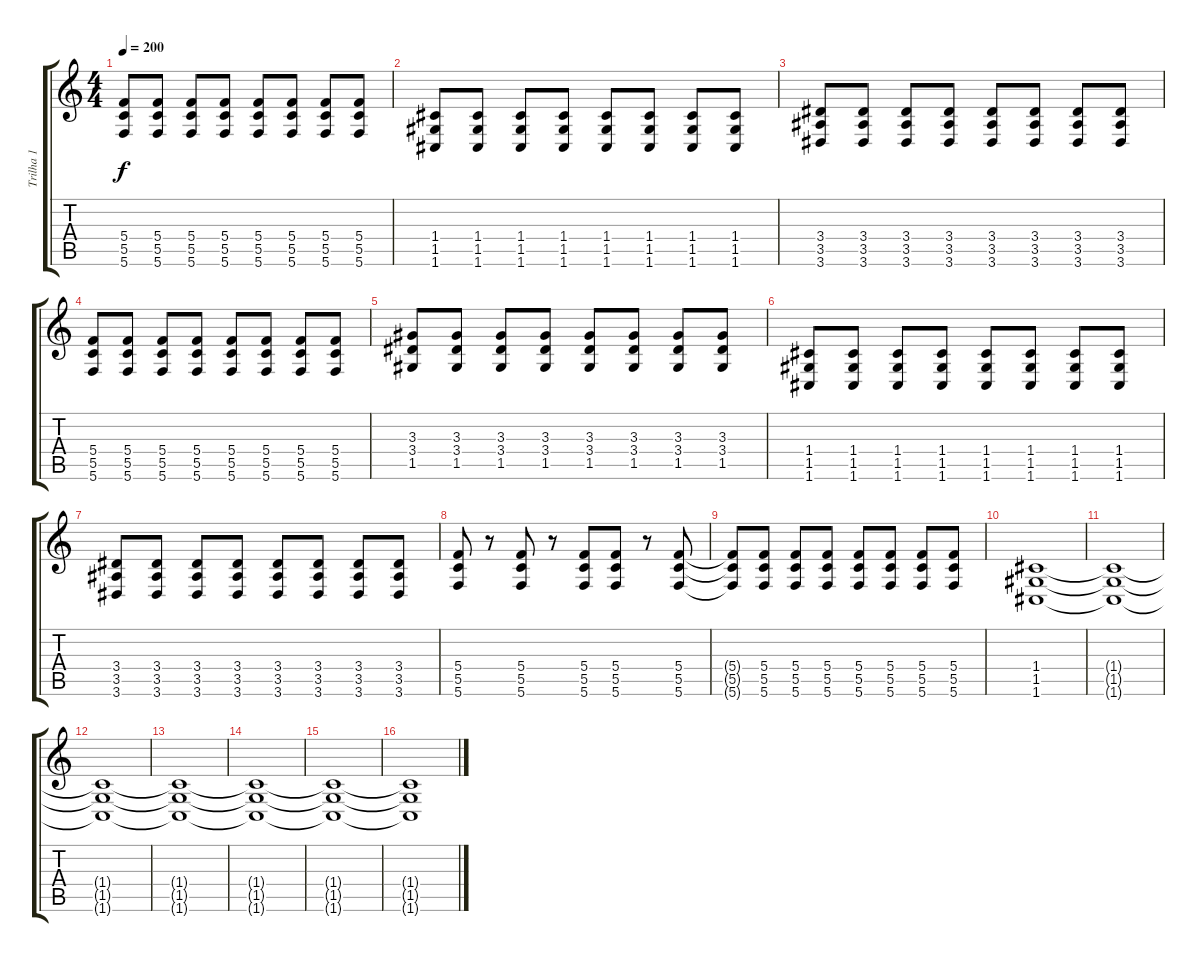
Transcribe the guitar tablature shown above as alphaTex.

\track ("Trilha 1" "Trilha 1") {instrument overdrivenguitar}
\staff {score tabs}
\tuning (D4 A3 F3 C3 G2 C2) {hide}
\ts (4 4)
\tempo 200
\clef g2
\ks c
(5.4{t} 5.5{t} 5.6{t}).8{dy f} (5.4 5.5 5.6).8 (5.4 5.5 5.6).8 (5.4 5.5 5.6).8 (5.4 5.5 5.6).8 (5.4 5.5 5.6).8 (5.4 5.5 5.6).8 (5.4 5.5 5.6).8 |
(1.4 1.5 1.6).8 (1.4 1.5 1.6).8 (1.4 1.5 1.6).8 (1.4 1.5 1.6).8 (1.4 1.5 1.6).8 (1.4 1.5 1.6).8 (1.4 1.5 1.6).8 (1.4 1.5 1.6).8 |
(3.4 3.5 3.6).8 (3.4 3.5 3.6).8 (3.4 3.5 3.6).8 (3.4 3.5 3.6).8 (3.4 3.5 3.6).8 (3.4 3.5 3.6).8 (3.4 3.5 3.6).8 (3.4 3.5 3.6).8 |
(5.4 5.5 5.6).8 (5.4 5.5 5.6).8 (5.4 5.5 5.6).8 (5.4 5.5 5.6).8 (5.4 5.5 5.6).8 (5.4 5.5 5.6).8 (5.4 5.5 5.6).8 (5.4 5.5 5.6).8 |
(3.3 3.4 1.5).8 (3.3 3.4 1.5).8 (3.3 3.4 1.5).8 (3.3 3.4 1.5).8 (3.3 3.4 1.5).8 (3.3 3.4 1.5).8 (3.3 3.4 1.5).8 (3.3 3.4 1.5).8 |
(1.4 1.5 1.6).8 (1.4 1.5 1.6).8 (1.4 1.5 1.6).8 (1.4 1.5 1.6).8 (1.4 1.5 1.6).8 (1.4 1.5 1.6).8 (1.4 1.5 1.6).8 (1.4 1.5 1.6).8 |
(3.4 3.5 3.6).8 (3.4 3.5 3.6).8 (3.4 3.5 3.6).8 (3.4 3.5 3.6).8 (3.4 3.5 3.6).8 (3.4 3.5 3.6).8 (3.4 3.5 3.6).8 (3.4 3.5 3.6).8 |
(5.4 5.5 5.6).8 r.8 (5.4 5.5 5.6).8 r.8 (5.4 5.5 5.6).8 (5.4 5.5 5.6).8 r.8 (5.4 5.5 5.6).8 |
(5.4{t} 5.5{t} 5.6{t}).8 (5.4 5.5 5.6).8 (5.4 5.5 5.6).8 (5.4 5.5 5.6).8 (5.4 5.5 5.6).8 (5.4 5.5 5.6).8 (5.4 5.5 5.6).8 (5.4 5.5 5.6).8 |
(1.4 1.5 1.6).1 |
(1.4{t} 1.5{t} 1.6{t}).1 |
(1.4{t} 1.5{t} 1.6{t}).1 |
(1.4{t} 1.5{t} 1.6{t}).1 |
(1.4{t} 1.5{t} 1.6{t}).1 |
(1.4{t} 1.5{t} 1.6{t}).1 |
(1.4{t} 1.5{t} 1.6{t}).1
